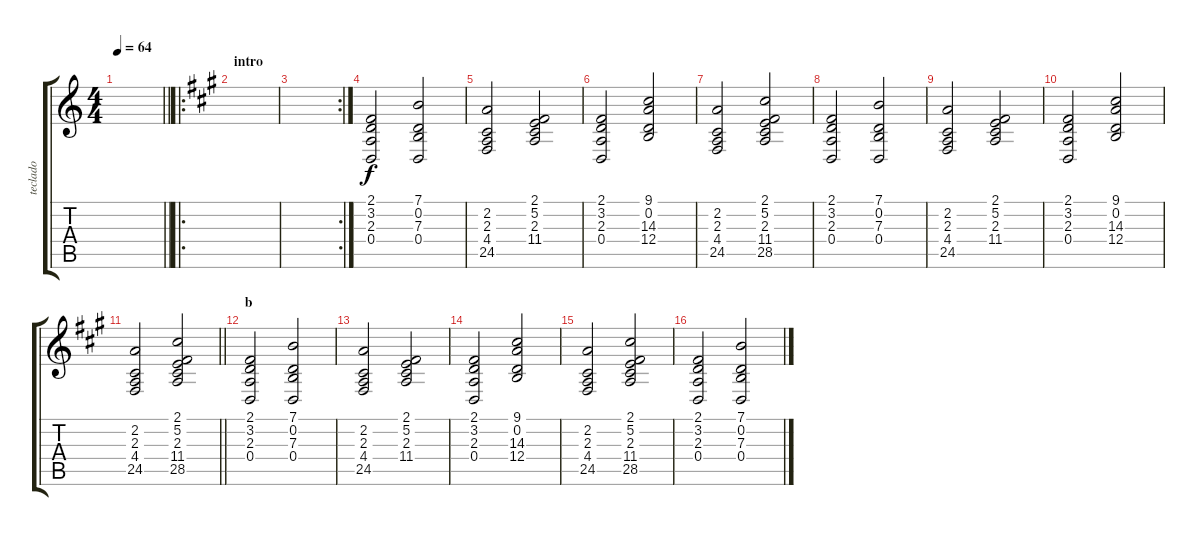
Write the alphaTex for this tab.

\track ("teclado" "teclado") {instrument pad2warm}
\staff {score tabs}
\tuning (E4 B3 G3 D3 A2 E2) {hide}
\ts (4 4)
\tempo 64
\clef g2
\barLineRight lightlight
\ks c
|
\ro
\section ("" "intro")
\ks a
|
\rc 2
|
(2.1 3.2 2.3 0.4).2 (7.1 0.2 7.3 0.4).2 |
(2.2 2.3 4.4 24.5).2 (2.1 5.2 2.3 11.4).2 |
(2.1 3.2 2.3 0.4).2 (9.1 0.2 14.3 12.4).2 |
(2.2 2.3 4.4 24.5).2 (2.1 5.2 2.3 11.4 28.5).2 |
(2.1 3.2 2.3 0.4).2 (7.1 0.2 7.3 0.4).2 |
(2.2 2.3 4.4 24.5).2 (2.1 5.2 2.3 11.4).2 |
(2.1 3.2 2.3 0.4).2 (9.1 0.2 14.3 12.4).2 |
\barLineRight lightlight
(2.2 2.3 4.4 24.5).2 (2.1 5.2 2.3 11.4 28.5).2 |
\section ("" "b")
(2.1 3.2 2.3 0.4).2 (7.1 0.2 7.3 0.4).2 |
(2.2 2.3 4.4 24.5).2 (2.1 5.2 2.3 11.4).2 |
(2.1 3.2 2.3 0.4).2 (9.1 0.2 14.3 12.4).2 |
(2.2 2.3 4.4 24.5).2 (2.1 5.2 2.3 11.4 28.5).2 |
(2.1 3.2 2.3 0.4).2 (7.1 0.2 7.3 0.4).2
